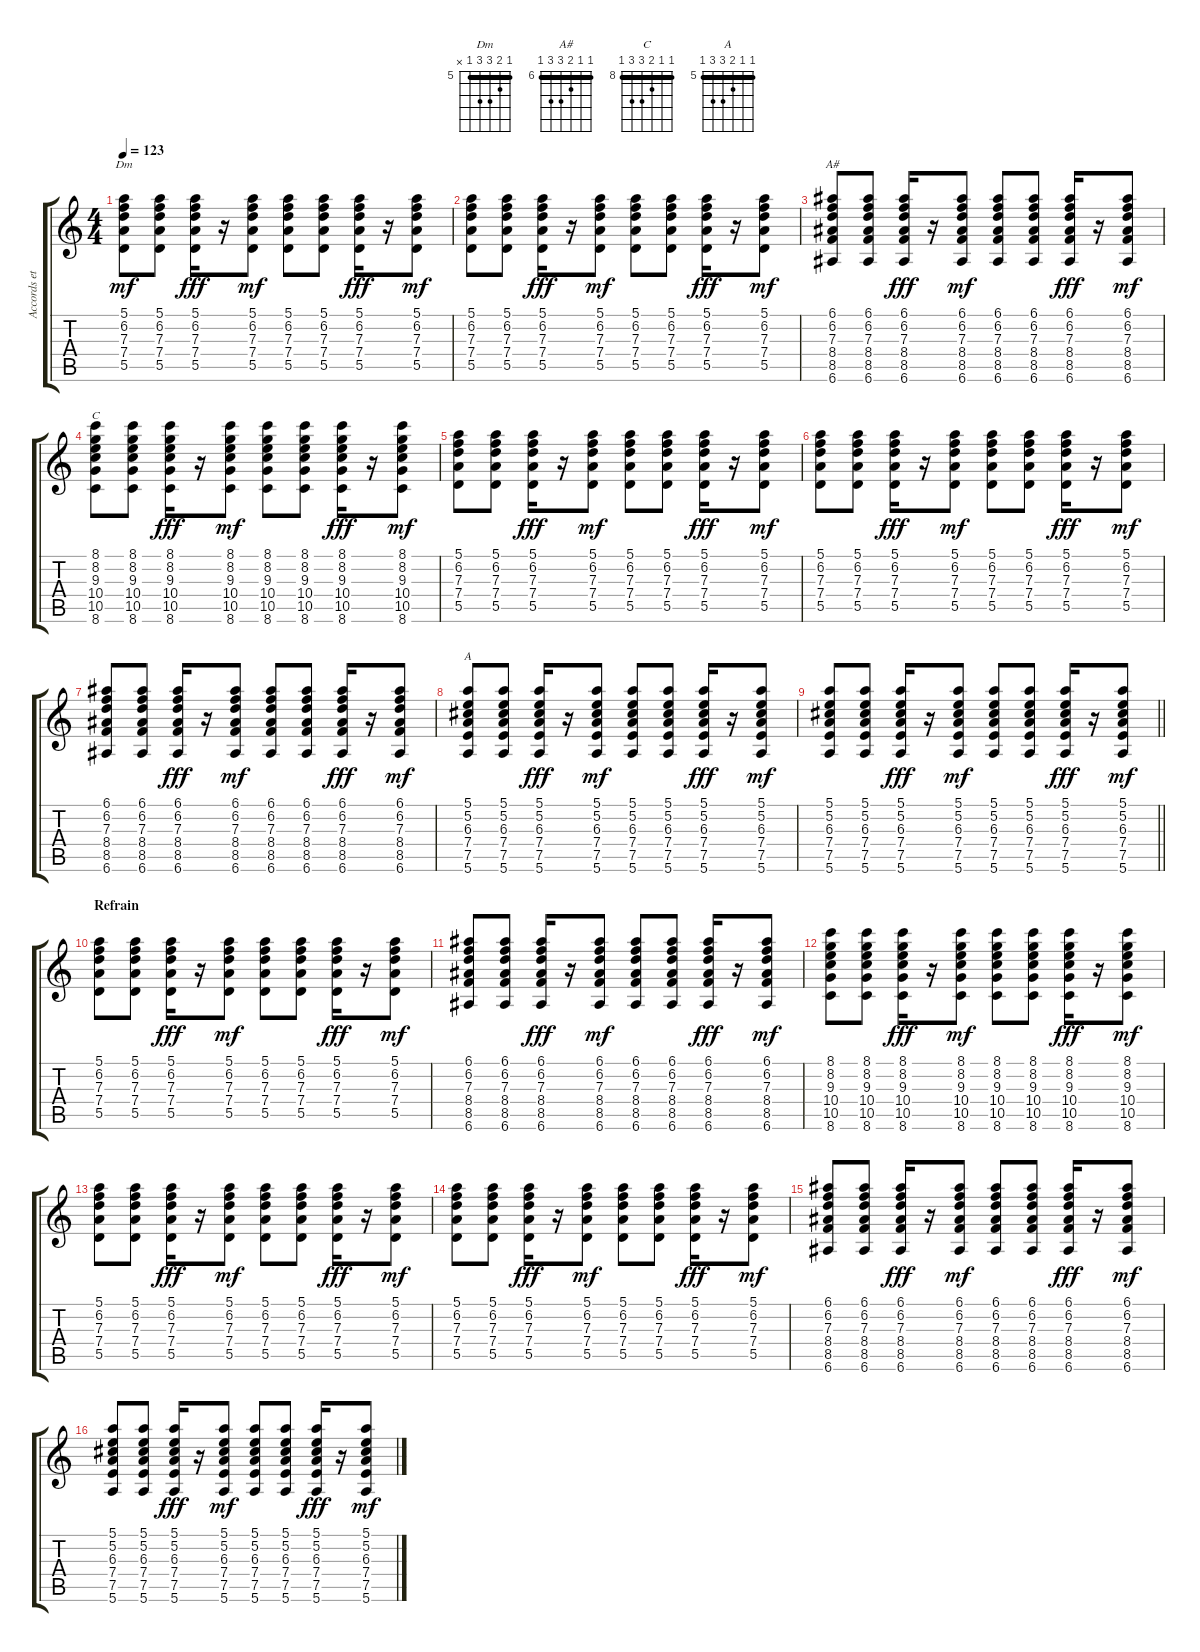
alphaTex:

\track ("Accords et rythme" "Accords et") {instrument acousticguitarsteel}
\staff {score tabs}
\tuning (E4 B3 G3 D3 A2 E2) {hide}
\chord ("Dm" 5 6 7 7 5 x) {firstfret 5 barre 5}
\chord ("A#" 6 6 7 8 8 6) {firstfret 6 barre 6}
\chord ("C" 8 8 9 10 10 8) {firstfret 8 barre 8}
\chord ("A" 5 5 6 7 7 5) {firstfret 5 barre 5}
\ts (4 4)
\tempo 123
\clef g2
\ks c
(5.1 6.2 7.3 7.4 5.5).8{ch "Dm" dy mf} (5.1 6.2 7.3 7.4 5.5).8 (5.1 6.2 7.3 7.4 5.5).16{dy fff} r.16 (5.1 6.2 7.3 7.4 5.5).8{dy mf} (5.1 6.2 7.3 7.4 5.5).8 (5.1 6.2 7.3 7.4 5.5).8 (5.1 6.2 7.3 7.4 5.5).16{dy fff} r.16 (5.1 6.2 7.3 7.4 5.5).8{dy mf} |
(5.1 6.2 7.3 7.4 5.5).8 (5.1 6.2 7.3 7.4 5.5).8 (5.1 6.2 7.3 7.4 5.5).16{dy fff} r.16 (5.1 6.2 7.3 7.4 5.5).8{dy mf} (5.1 6.2 7.3 7.4 5.5).8 (5.1 6.2 7.3 7.4 5.5).8 (5.1 6.2 7.3 7.4 5.5).16{dy fff} r.16 (5.1 6.2 7.3 7.4 5.5).8{dy mf} |
(6.1 6.2 7.3 8.4 8.5 6.6).8{ch "A#"} (6.1 6.2 7.3 8.4 8.5 6.6).8 (6.1 6.2 7.3 8.4 8.5 6.6).16{dy fff} r.16 (6.1 6.2 7.3 8.4 8.5 6.6).8{dy mf} (6.1 6.2 7.3 8.4 8.5 6.6).8 (6.1 6.2 7.3 8.4 8.5 6.6).8 (6.1 6.2 7.3 8.4 8.5 6.6).16{dy fff} r.16 (6.1 6.2 7.3 8.4 8.5 6.6).8{dy mf} |
(8.1 8.2 9.3 10.4 10.5 8.6).8{ch "C"} (8.1 8.2 9.3 10.4 10.5 8.6).8 (8.1 8.2 9.3 10.4 10.5 8.6).16{dy fff} r.16 (8.1 8.2 9.3 10.4 10.5 8.6).8{dy mf} (8.1 8.2 9.3 10.4 10.5 8.6).8 (8.1 8.2 9.3 10.4 10.5 8.6).8 (8.1 8.2 9.3 10.4 10.5 8.6).16{dy fff} r.16 (8.1 8.2 9.3 10.4 10.5 8.6).8{dy mf} |
(5.1 6.2 7.3 7.4 5.5).8 (5.1 6.2 7.3 7.4 5.5).8 (5.1 6.2 7.3 7.4 5.5).16{dy fff} r.16 (5.1 6.2 7.3 7.4 5.5).8{dy mf} (5.1 6.2 7.3 7.4 5.5).8 (5.1 6.2 7.3 7.4 5.5).8 (5.1 6.2 7.3 7.4 5.5).16{dy fff} r.16 (5.1 6.2 7.3 7.4 5.5).8{dy mf} |
(5.1 6.2 7.3 7.4 5.5).8 (5.1 6.2 7.3 7.4 5.5).8 (5.1 6.2 7.3 7.4 5.5).16{dy fff} r.16 (5.1 6.2 7.3 7.4 5.5).8{dy mf} (5.1 6.2 7.3 7.4 5.5).8 (5.1 6.2 7.3 7.4 5.5).8 (5.1 6.2 7.3 7.4 5.5).16{dy fff} r.16 (5.1 6.2 7.3 7.4 5.5).8{dy mf} |
(6.1 6.2 7.3 8.4 8.5 6.6).8 (6.1 6.2 7.3 8.4 8.5 6.6).8 (6.1 6.2 7.3 8.4 8.5 6.6).16{dy fff} r.16 (6.1 6.2 7.3 8.4 8.5 6.6).8{dy mf} (6.1 6.2 7.3 8.4 8.5 6.6).8 (6.1 6.2 7.3 8.4 8.5 6.6).8 (6.1 6.2 7.3 8.4 8.5 6.6).16{dy fff} r.16 (6.1 6.2 7.3 8.4 8.5 6.6).8{dy mf} |
(5.1 5.2 6.3 7.4 7.5 5.6).8{ch "A"} (5.1 5.2 6.3 7.4 7.5 5.6).8 (5.1 5.2 6.3 7.4 7.5 5.6).16{dy fff} r.16 (5.1 5.2 6.3 7.4 7.5 5.6).8{dy mf} (5.1 5.2 6.3 7.4 7.5 5.6).8 (5.1 5.2 6.3 7.4 7.5 5.6).8 (5.1 5.2 6.3 7.4 7.5 5.6).16{dy fff} r.16 (5.1 5.2 6.3 7.4 7.5 5.6).8{dy mf} |
\barLineRight lightlight
(5.1 5.2 6.3 7.4 7.5 5.6).8 (5.1 5.2 6.3 7.4 7.5 5.6).8 (5.1 5.2 6.3 7.4 7.5 5.6).16{dy fff} r.16 (5.1 5.2 6.3 7.4 7.5 5.6).8{dy mf} (5.1 5.2 6.3 7.4 7.5 5.6).8 (5.1 5.2 6.3 7.4 7.5 5.6).8 (5.1 5.2 6.3 7.4 7.5 5.6).16{dy fff} r.16 (5.1 5.2 6.3 7.4 7.5 5.6).8{dy mf} |
\section ("" "Refrain")
(5.1 6.2 7.3 7.4 5.5).8 (5.1 6.2 7.3 7.4 5.5).8 (5.1 6.2 7.3 7.4 5.5).16{dy fff} r.16 (5.1 6.2 7.3 7.4 5.5).8{dy mf} (5.1 6.2 7.3 7.4 5.5).8 (5.1 6.2 7.3 7.4 5.5).8 (5.1 6.2 7.3 7.4 5.5).16{dy fff} r.16 (5.1 6.2 7.3 7.4 5.5).8{dy mf} |
(6.1 6.2 7.3 8.4 8.5 6.6).8 (6.1 6.2 7.3 8.4 8.5 6.6).8 (6.1 6.2 7.3 8.4 8.5 6.6).16{dy fff} r.16 (6.1 6.2 7.3 8.4 8.5 6.6).8{dy mf} (6.1 6.2 7.3 8.4 8.5 6.6).8 (6.1 6.2 7.3 8.4 8.5 6.6).8 (6.1 6.2 7.3 8.4 8.5 6.6).16{dy fff} r.16 (6.1 6.2 7.3 8.4 8.5 6.6).8{dy mf} |
(8.1 8.2 9.3 10.4 10.5 8.6).8 (8.1 8.2 9.3 10.4 10.5 8.6).8 (8.1 8.2 9.3 10.4 10.5 8.6).16{dy fff} r.16 (8.1 8.2 9.3 10.4 10.5 8.6).8{dy mf} (8.1 8.2 9.3 10.4 10.5 8.6).8 (8.1 8.2 9.3 10.4 10.5 8.6).8 (8.1 8.2 9.3 10.4 10.5 8.6).16{dy fff} r.16 (8.1 8.2 9.3 10.4 10.5 8.6).8{dy mf} |
(5.1 6.2 7.3 7.4 5.5).8 (5.1 6.2 7.3 7.4 5.5).8 (5.1 6.2 7.3 7.4 5.5).16{dy fff} r.16 (5.1 6.2 7.3 7.4 5.5).8{dy mf} (5.1 6.2 7.3 7.4 5.5).8 (5.1 6.2 7.3 7.4 5.5).8 (5.1 6.2 7.3 7.4 5.5).16{dy fff} r.16 (5.1 6.2 7.3 7.4 5.5).8{dy mf} |
(5.1 6.2 7.3 7.4 5.5).8 (5.1 6.2 7.3 7.4 5.5).8 (5.1 6.2 7.3 7.4 5.5).16{dy fff} r.16 (5.1 6.2 7.3 7.4 5.5).8{dy mf} (5.1 6.2 7.3 7.4 5.5).8 (5.1 6.2 7.3 7.4 5.5).8 (5.1 6.2 7.3 7.4 5.5).16{dy fff} r.16 (5.1 6.2 7.3 7.4 5.5).8{dy mf} |
(6.1 6.2 7.3 8.4 8.5 6.6).8 (6.1 6.2 7.3 8.4 8.5 6.6).8 (6.1 6.2 7.3 8.4 8.5 6.6).16{dy fff} r.16 (6.1 6.2 7.3 8.4 8.5 6.6).8{dy mf} (6.1 6.2 7.3 8.4 8.5 6.6).8 (6.1 6.2 7.3 8.4 8.5 6.6).8 (6.1 6.2 7.3 8.4 8.5 6.6).16{dy fff} r.16 (6.1 6.2 7.3 8.4 8.5 6.6).8{dy mf} |
(5.1 5.2 6.3 7.4 7.5 5.6).8 (5.1 5.2 6.3 7.4 7.5 5.6).8 (5.1 5.2 6.3 7.4 7.5 5.6).16{dy fff} r.16 (5.1 5.2 6.3 7.4 7.5 5.6).8{dy mf} (5.1 5.2 6.3 7.4 7.5 5.6).8 (5.1 5.2 6.3 7.4 7.5 5.6).8 (5.1 5.2 6.3 7.4 7.5 5.6).16{dy fff} r.16 (5.1 5.2 6.3 7.4 7.5 5.6).8{dy mf}
